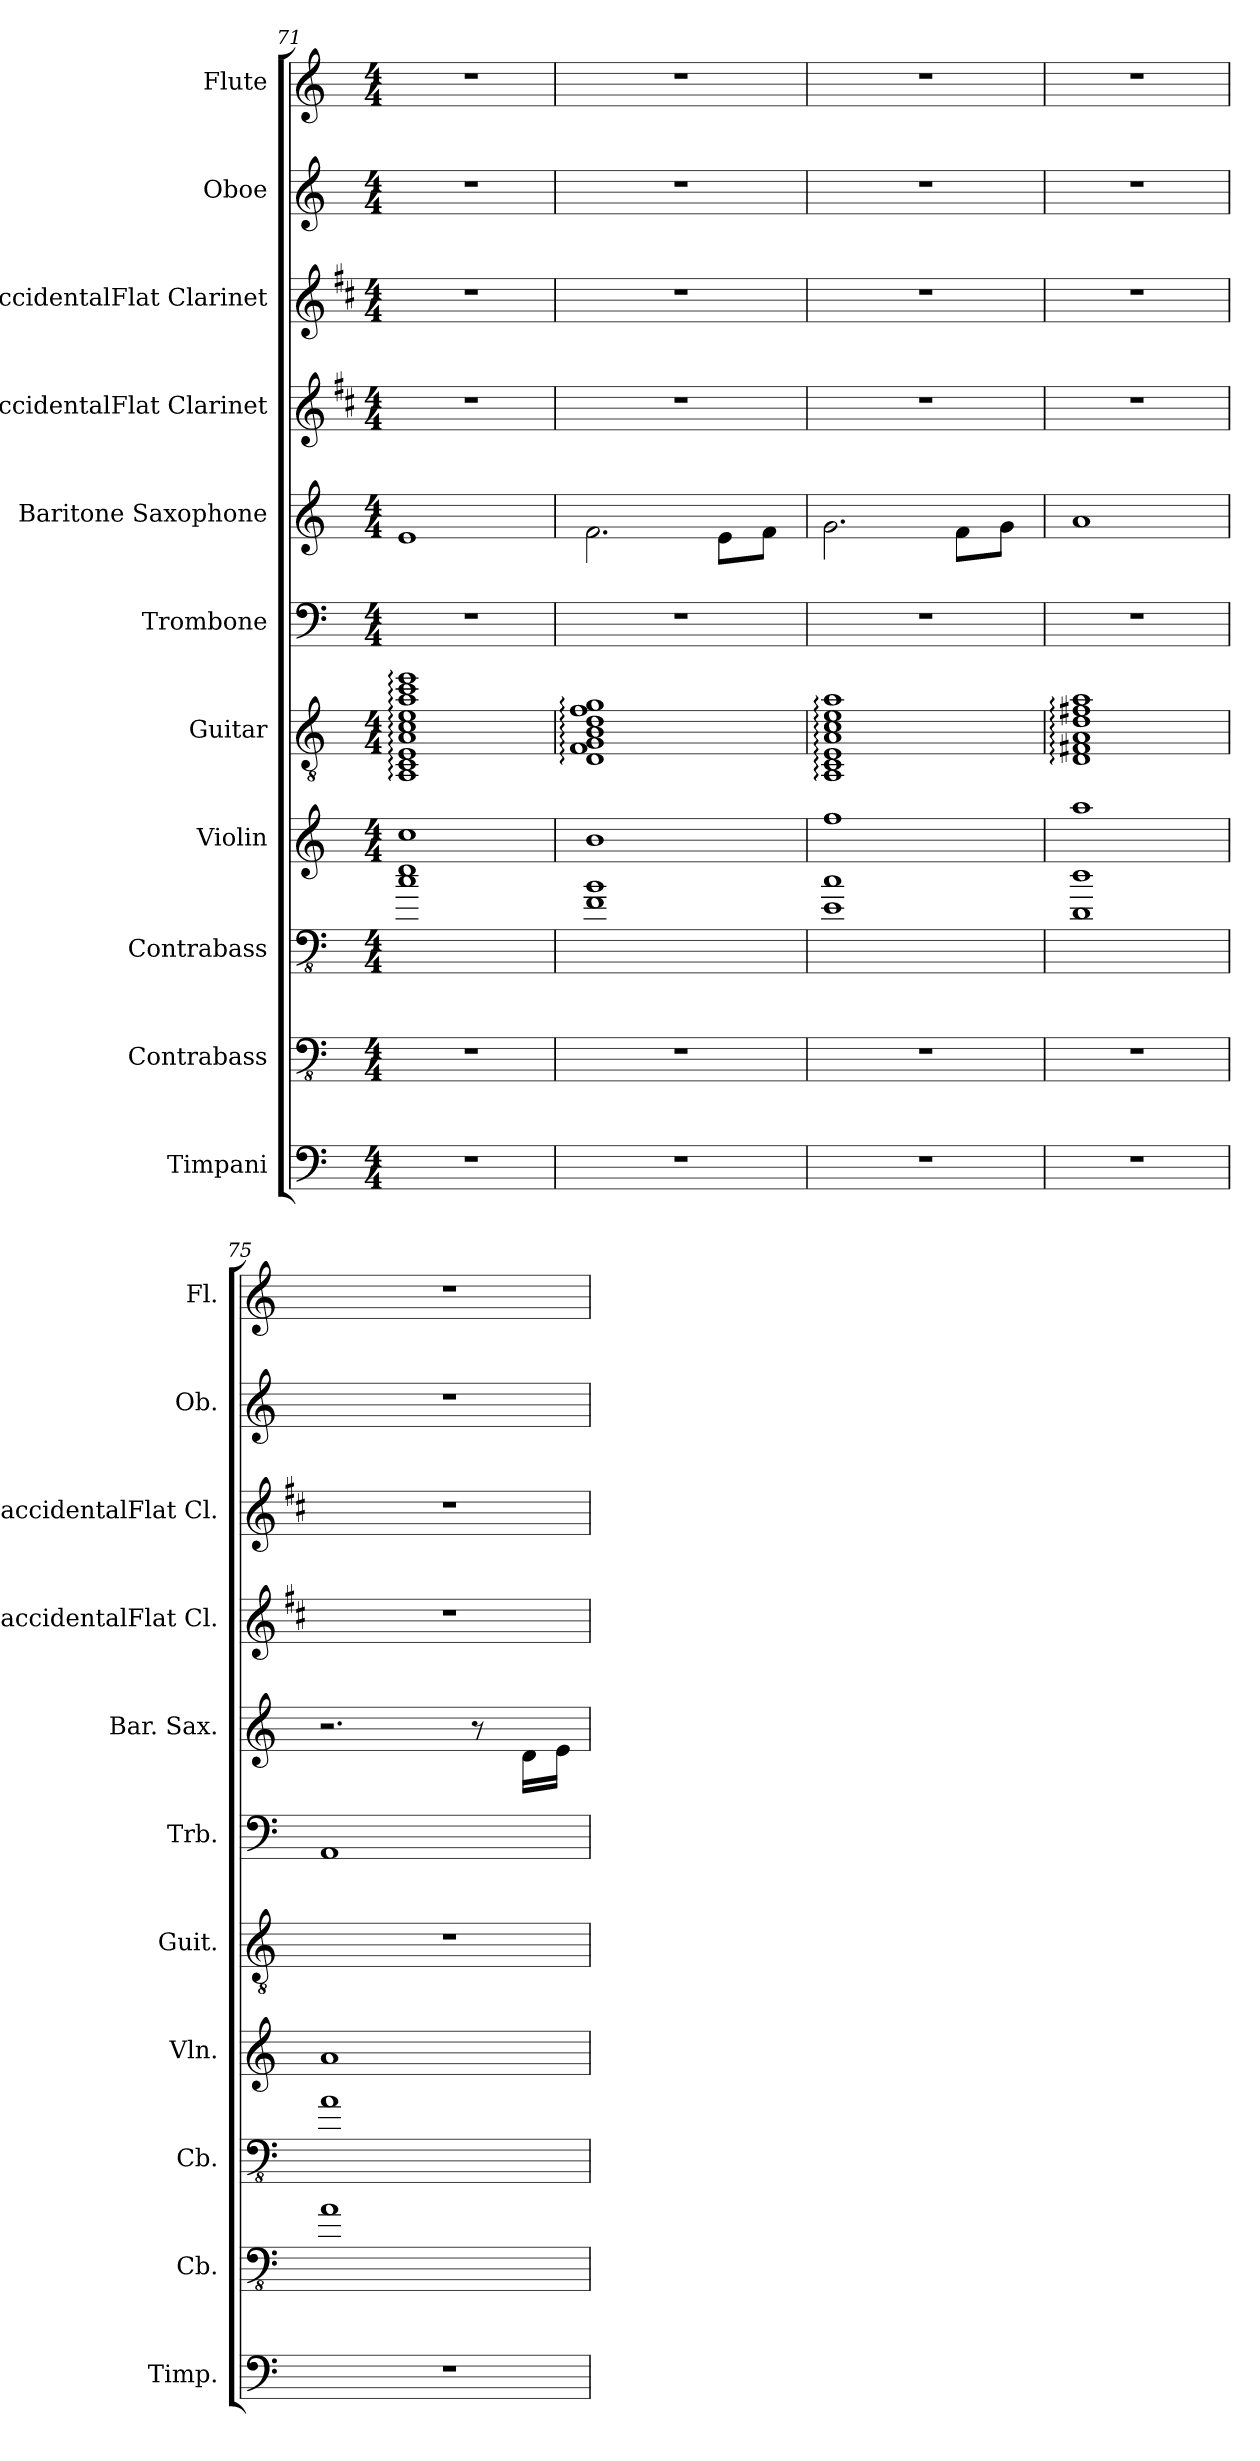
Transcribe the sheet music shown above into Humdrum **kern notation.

**kern	**kern	**kern	**kern	**kern	**kern	**kern	**kern	**kern	**kern	**kern
*part11	*part10	*part9	*part8	*part7	*part6	*part5	*part4	*part3	*part2	*part1
*staff11	*staff10	*staff9	*staff8	*staff7	*staff6	*staff5	*staff4	*staff3	*staff2	*staff1
*I"Timpani	*I"Contrabass	*I"Contrabass	*I"Violin	*I"Guitar	*I"Trombone	*I"Baritone Saxophone	*I"BaccidentalFlat Clarinet	*I"BaccidentalFlat Clarinet	*I"Oboe	*I"Flute
*I'Timp.	*I'Cb.	*I'Cb.	*I'Vln.	*I'Guit.	*I'Trb.	*I'Bar. Sax.	*I'BaccidentalFlat Cl.	*I'BaccidentalFlat Cl.	*I'Ob.	*I'Fl.
*clefF4	*clefFv4	*clefFv4	*clefG2	*clefGv2	*clefF4	*clefG2	*clefG2	*clefG2	*clefG2	*clefG2
*	*ITrd7c12	*ITrd7c12	*	*	*	*ITrd12c21	*ITrd1c2	*ITrd1c2	*	*
*k[]	*k[]	*k[]	*k[]	*k[]	*k[]	*k[]	*k[]	*k[]	*k[]	*k[]
*M4/4	*M4/4	*M4/4	*M4/4	*M4/4	*M4/4	*M4/4	*M4/4	*M4/4	*M4/4	*M4/4
=71	=71	=71	=71	=71	=71	=71	=71	=71	=71	=71
1r	1r	1C 1E	1cc	1AA: 1C: 1E: 1A: 1c: 1e: 1a: 1cc: 1ee:	1r	1E	1r	1r	1r	1r
=72	=72	=72	=72	=72	=72	=72	=72	=72	=72	=72
1r	1r	1FF 1BB	1b	1D: 1F: 1G: 1B: 1d: 1f: 1g:	1r	2.F\	1r	1r	1r	1r
.	.	.	.	.	.	8E\L	.	.	.	.
.	.	.	.	.	.	8F\J	.	.	.	.
=73	=73	=73	=73	=73	=73	=73	=73	=73	=73	=73
1r	1r	1EE 1C	1ff	1AA: 1C: 1E: 1A: 1c: 1e: 1a:	1r	2.G\	1r	1r	1r	1r
.	.	.	.	.	.	8F\L	.	.	.	.
.	.	.	.	.	.	8G\J	.	.	.	.
=74	=74	=74	=74	=74	=74	=74	=74	=74	=74	=74
1r	1r	1DD 1D	1aa	1D: 1F#X: 1A: 1d: 1f#X: 1a:	1r	1A	1r	1r	1r	1r
=75	=75	=75	=75	=75	=75	=75	=75	=75	=75	=75
1r	1AA	1AA	1a	1r	1AA	2.r	1r	1r	1r	1r
.	.	.	.	.	.	8r	.	.	.	.
.	.	.	.	.	.	16D\LL	.	.	.	.
.	.	.	.	.	.	16E\JJ	.	.	.	.
=	=	=	=	=	=	=	=	=	=	=
*-	*-	*-	*-	*-	*-	*-	*-	*-	*-	*-
